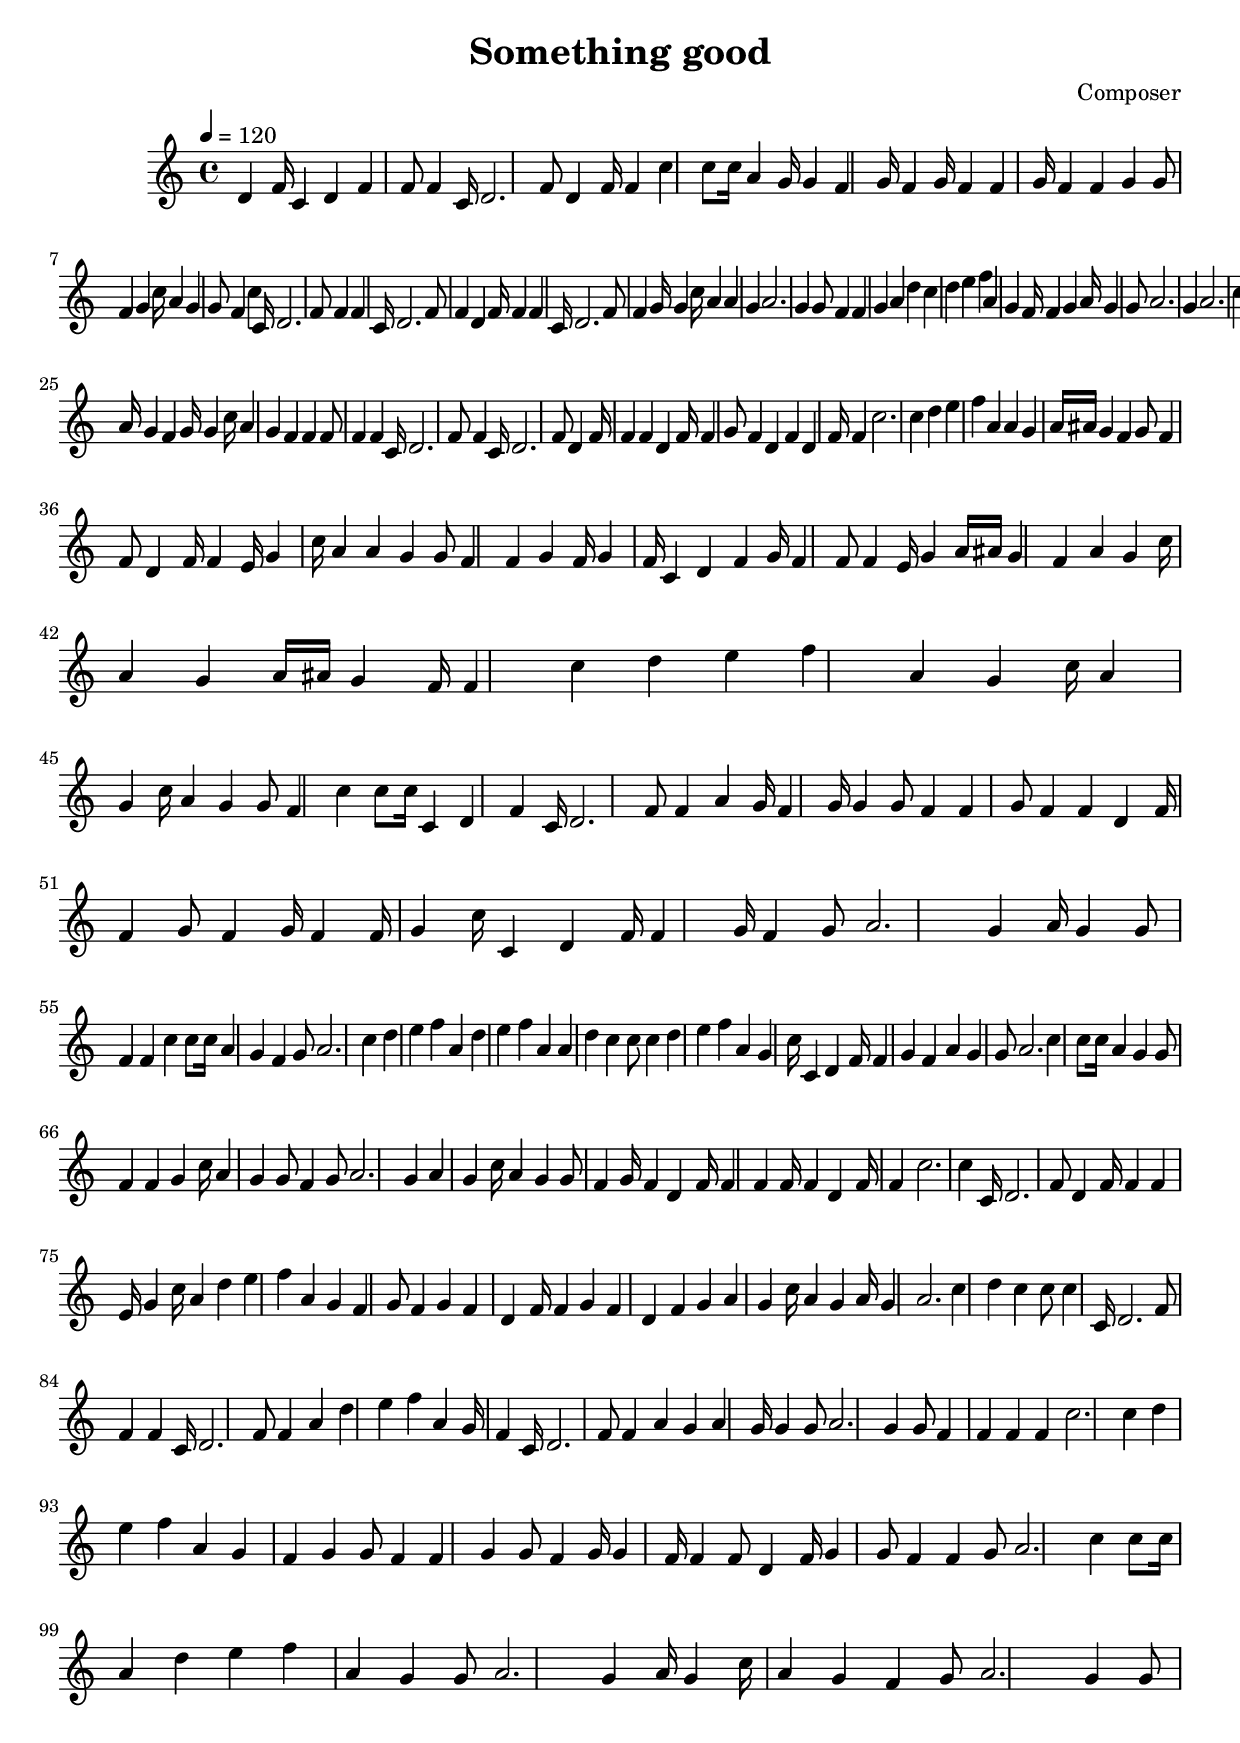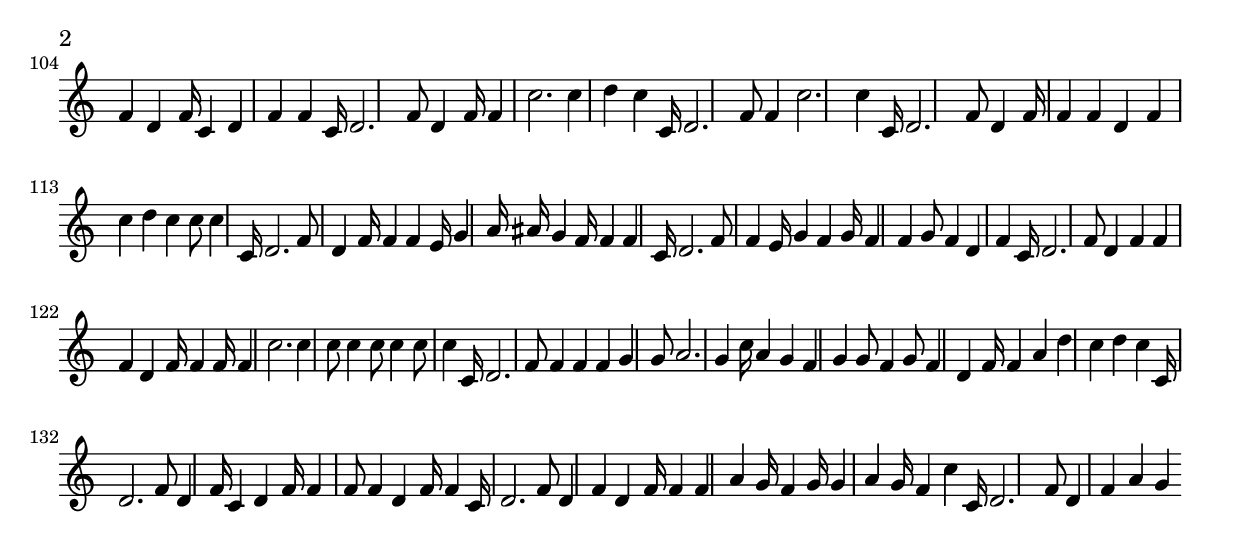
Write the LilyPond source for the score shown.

\version "2.18.2"

\header {
  title = "Something good"
  composer = "Composer"
}

\score
{
  \new Staff
  {
    \tempo 4=120
    \key c \major
    \clef treble
{ d'4 f'16 c'4 d'4 f'4 f'8 f'4 c'16 d'2. f'8 d'4 f'16 f'4 c''4 c''8 c''16 a'4 g'16 g'4 f'4 g'16 f'4 g'16 f'4 f'4 g'16 f'4 f'4 g'4 g'8 f'4 g'4 c''16 a'4 g'4 g'8 f'4 c''4 c'16 d'2. f'8 f'4 f'4 c'16 d'2. f'8 f'4 d'4 f'16 f'4 f'4 c'16 d'2. f'8 f'4 g'16 g'4 c''16 a'4 a'4 g'4 a'2. g'4 g'8 f'4 f'4 g'4 a'4 d''4 c''4 d''4 e''4 f''4 a'4 g'4 f'16 f'4 g'4 a'16 g'4 g'8 a'2. g'4 a'2. c''4 d''4 e''4 f''4 a'4 g'4 g'8 a'2. c''4 c''8 c''16 a'4 g'4 a'16 g'4 a'16 g'4 a'16 g'4 f'4 g'16 g'4 c''16 a'4 g'4 f'4 f'4 f'8 f'4 f'4 c'16 d'2. f'8 f'4 c'16 d'2. f'8 d'4 f'16 f'4 f'4 d'4 f'16 f'4 g'8 f'4 d'4 f'4 d'4 f'16 f'4 c''2. c''4 d''4 e''4 f''4 a'4 a'4 g'4 a'16 ais'16 g'4 f'4 g'8 f'4 f'8 d'4 f'16 f'4 e'16 g'4 c''16 a'4 a'4 g'4 g'8 f'4 f'4 g'4 f'16 g'4 f'16 c'4 d'4 f'4 g'16 f'4 f'8 f'4 e'16 g'4 a'16 ais'16 g'4 f'4 a'4 g'4 c''16 a'4 g'4 a'16 ais'16 g'4 f'16 f'4 c''4 d''4 e''4 f''4 a'4 g'4 c''16 a'4 g'4 c''16 a'4 g'4 g'8 f'4 c''4 c''8 c''16 c'4 d'4 f'4 c'16 d'2. f'8 f'4 a'4 g'16 f'4 g'16 g'4 g'8 f'4 f'4 g'8 f'4 f'4 d'4 f'16 f'4 g'8 f'4 g'16 f'4 f'16 g'4 c''16 c'4 d'4 f'16 f'4 g'16 f'4 g'8 a'2. g'4 a'16 g'4 g'8 f'4 f'4 c''4 c''8 c''16 a'4 g'4 f'4 g'8 a'2. c''4 d''4 e''4 f''4 a'4 d''4 e''4 f''4 a'4 a'4 d''4 c''4 c''8 c''4 d''4 e''4 f''4 a'4 g'4 c''16 c'4 d'4 f'16 f'4 g'4 f'4 a'4 g'4 g'8 a'2. c''4 c''8 c''16 a'4 g'4 g'8 f'4 f'4 g'4 c''16 a'4 g'4 g'8 f'4 g'8 a'2. g'4 a'4 g'4 c''16 a'4 g'4 g'8 f'4 g'16 f'4 d'4 f'16 f'4 f'4 f'16 f'4 d'4 f'16 f'4 c''2. c''4 c'16 d'2. f'8 d'4 f'16 f'4 f'4 e'16 g'4 c''16 a'4 d''4 e''4 f''4 a'4 g'4 f'4 g'8 f'4 g'4 f'4 d'4 f'16 f'4 g'4 f'4 d'4 f'4 g'4 a'4 g'4 c''16 a'4 g'4 a'16 g'4 a'2. c''4 d''4 c''4 c''8 c''4 c'16 d'2. f'8 f'4 f'4 c'16 d'2. f'8 f'4 a'4 d''4 e''4 f''4 a'4 g'16 f'4 c'16 d'2. f'8 f'4 a'4 g'4 a'4 g'16 g'4 g'8 a'2. g'4 g'8 f'4 f'4 f'4 f'4 c''2. c''4 d''4 e''4 f''4 a'4 g'4 f'4 g'4 g'8 f'4 f'4 g'4 g'8 f'4 g'16 g'4 f'16 f'4 f'8 d'4 f'16 g'4 g'8 f'4 f'4 g'8 a'2. c''4 c''8 c''16 a'4 d''4 e''4 f''4 a'4 g'4 g'8 a'2. g'4 a'16 g'4 c''16 a'4 g'4 f'4 g'8 a'2. g'4 g'8 f'4 d'4 f'16 c'4 d'4 f'4 f'4 c'16 d'2. f'8 d'4 f'16 f'4 c''2. c''4 d''4 c''4 c'16 d'2. f'8 f'4 c''2. c''4 c'16 d'2. f'8 d'4 f'16 f'4 f'4 d'4 f'4 c''4 d''4 c''4 c''8 c''4 c'16 d'2. f'8 d'4 f'16 f'4 f'4 e'16 g'4 a'16 ais'16 g'4 f'16 f'4 f'4 c'16 d'2. f'8 f'4 e'16 g'4 f'4 g'16 f'4 f'4 g'8 f'4 d'4 f'4 c'16 d'2. f'8 d'4 f'4 f'4 f'4 d'4 f'16 f'4 f'16 f'4 c''2. c''4 c''8 c''4 c''8 c''4 c''8 c''4 c'16 d'2. f'8 f'4 f'4 f'4 g'4 g'8 a'2. g'4 c''16 a'4 g'4 f'4 g'4 g'8 f'4 g'8 f'4 d'4 f'16 f'4 a'4 d''4 c''4 d''4 c''4 c'16 d'2. f'8 d'4 f'16 c'4 d'4 f'16 f'4 f'8 f'4 d'4 f'16 f'4 c'16 d'2. f'8 d'4 f'4 d'4 f'16 f'4 f'4 a'4 g'16 f'4 g'16 g'4 a'4 g'16 f'4 c''4 c'16 d'2. f'8 d'4 f'4 a'4 g'4 } \\ 
  } % Staff


  \layout {
    \context { \RemoveEmptyStaffContext }
  }
  \midi { }
} % score